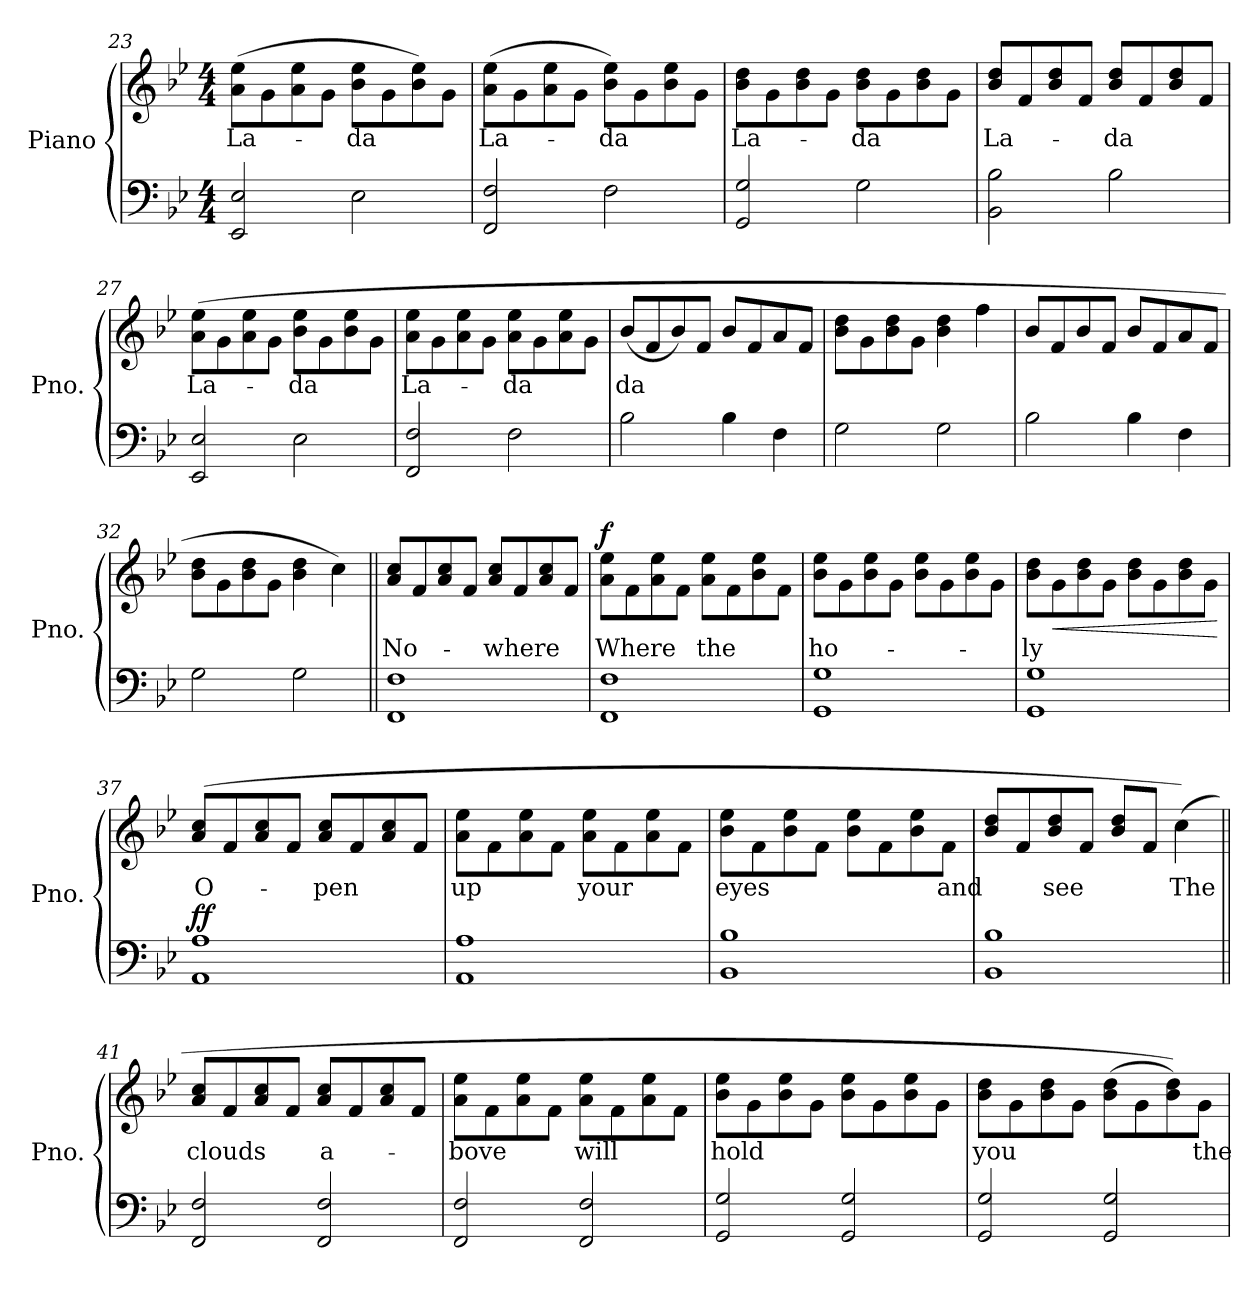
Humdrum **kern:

**kern	**kern	**text	**dynam
*part1	*part1	*part1	*part1
*staff2	*staff1	*staff1	*staff1/2
*I"Piano	*	*	*
*I'Pno.	*	*	*
*clefF4	*clefG2	*	*
*k[b-e-]	*k[b-e-]	*	*
*M4/4	*M4/4	*	*
=23	=23	=23	=23
2EE-/ 2E-/	(8a\ 8ee-\L	La-	.
.	8g\	.	.
.	8a\ 8ee-\	.	.
.	8g\J	.	.
2E-\	8b-\ 8ee-\L	da	.
.	8g\	.	.
.	8b-\ 8ee-\)	.	.
.	8g\J	.	.
=24	=24	=24	=24
2FF/ 2F/	(8a\ 8ee-\L	La-	.
.	8g\	.	.
.	8a\ 8ee-\	.	.
.	8g\J	.	.
2F\	8b-\ 8ee-\L)	da	.
.	8g\	.	.
.	8b-\ 8ee-\	.	.
.	8g\J	.	.
=25	=25	=25	=25
2GG/ 2G/	8b-\ 8dd\L	La-	.
.	8g\	.	.
.	8b-\ 8dd\	.	.
.	8g\J	.	.
2G\	8b-\ 8dd\L	da	.
.	8g\	.	.
.	8b-\ 8dd\	.	.
.	8g\J	.	.
!!LO:LB:g=z
=26	=26	=26	=26
2BB-\ 2B-\	8b-/ 8dd/L	La-	.
.	8f/	.	.
.	8b-/ 8dd/	.	.
.	8f/J	.	.
2B-\	8b-/ 8dd/L	da	.
.	8f/	.	.
.	8b-/ 8dd/	.	.
.	8f/J	.	.
=27	=27	=27	=27
2EE-/ 2E-/	(8a\ 8ee-\L	La-	.
.	8g\	.	.
.	8a\ 8ee-\	.	.
.	8g\J	.	.
2E-\	8b-\ 8ee-\L	da	.
.	8g\	.	.
.	8b-\ 8ee-\	.	.
.	8g\J	.	.
=28	=28	=28	=28
2FF/ 2F/	8a\ 8ee-\L	La-	.
.	8g\	.	.
.	8a\ 8ee-\	.	.
.	8g\J	.	.
2F\	8a\ 8ee-\L	da	.
.	8g\	.	.
.	8a\ 8ee-\	.	.
.	8g\J	.	.
=29	=29	=29	=29
2B-\	(8b-/L	da	.
.	8f/	.	.
.	8b-/)	.	.
.	8f/J	.	.
4B-\	8b-/L	.	.
.	8f/	.	.
4F\	8a/	.	.
.	8f/J	.	.
=30	=30	=30	=30
2G\	8b-\ 8dd\L	.	.
.	8g\	.	.
.	8b-\ 8dd\	.	.
.	8g\J	.	.
2G\	4b-\ 4dd\	.	.
.	4ff\	.	.
!!LO:LB:g=z
=31	=31	=31	=31
2B-\	8b-/L	.	.
.	8f/	.	.
.	8b-/	.	.
.	8f/J	.	.
4B-\	8b-/L	.	.
.	8f/	.	.
4F\	8a/	.	.
.	8f/J	.	.
=32	=32	=32	=32
2G\	8b-\ 8dd\L	.	.
.	8g\	.	.
.	8b-\ 8dd\	.	.
.	8g\J	.	.
2G\	4b-\ 4dd\	.	.
.	4cc\)	.	.
=33||	=33||	=33||	=33||
1FF 1F	8a/ 8cc/L	No-	.
.	8f/	.	.
.	8a/ 8cc/	.	.
.	8f/J	.	.
.	8a/ 8cc/L	where	.
.	8f/	.	.
.	8a/ 8cc/	.	.
.	8f/J	.	.
=34	=34	=34	=34
!	!	!	!LO:DY:a
1FF 1F	8a\ 8ee-\L	Where	f
.	8f\	.	.
.	8a\ 8ee-\	.	.
.	8f\J	.	.
.	8a\ 8ee-\L	the	.
.	8f\	.	.
.	8b-\ 8ee-\	.	.
.	8f\J	.	.
!!LO:LB:g=z
=35	=35	=35	=35
1GG 1G	8b-\ 8ee-\L	ho-	.
.	8g\	.	.
.	8b-\ 8ee-\	.	.
.	8g\J	.	.
.	8b-\ 8ee-\L	.	.
.	8g\	.	.
.	8b-\ 8ee-\	.	.
.	8g\J	.	.
=36	=36	=36	=36
1GG 1G	8b-\ 8dd\L	ly	.
!	!	!	!LO:HP:b
.	8g\	.	<
.	8b-\ 8dd\	.	.
.	8g\J	.	.
.	8b-\ 8dd\L	.	.
.	8g\	.	.
.	8b-\ 8dd\	.	.
.	8g\J	.	.
.	.	.	[
=37	=37	=37	=37
!	!	!	!LO:DY:a=2
1AA 1A	(8a/ 8cc/L	O-	ff
.	8f/	.	.
.	8a/ 8cc/	.	.
.	8f/J	.	.
.	8a/ 8cc/L	pen	.
.	8f/	.	.
.	8a/ 8cc/	.	.
.	8f/J	.	.
=38	=38	=38	=38
1AA 1A	8a\ 8ee-\L	up	.
.	8f\	.	.
.	8a\ 8ee-\	.	.
.	8f\J	.	.
.	8a\ 8ee-\L	your	.
.	8f\	.	.
.	8a\ 8ee-\	.	.
.	8f\J	.	.
!!LO:PB:g=z
=39	=39	=39	=39
1BB- 1B-	8b-\ 8ee-\L	eyes	.
.	8f\	.	.
.	8b-\ 8ee-\	.	.
.	8f\J	.	.
.	8b-\ 8ee-\L	.	.
.	8f\	.	.
.	8b-\ 8ee-\	.	.
.	8f\J	and	.
=40	=40	=40	=40
1BB- 1B-	8b-/ 8dd/L	.	.
.	8f/	.	.
.	8b-/ 8dd/	see	.
.	8f/J	.	.
.	8b-/ 8dd/L	.	.
.	8f/J	.	.
.	(4cc\)	The	.
=41||	=41||	=41||	=41||
2FF/ 2F/	8a/ 8cc/L	clouds	.
.	8f/	.	.
.	8a/ 8cc/	.	.
.	8f/J	.	.
2FF/ 2F/	8a/ 8cc/L	a-	.
.	8f/	.	.
.	8a/ 8cc/	.	.
.	8f/J	.	.
=42	=42	=42	=42
2FF/ 2F/	8a\ 8ee-\L	bove	.
.	8f\	.	.
.	8a\ 8ee-\	.	.
.	8f\J	.	.
2FF/ 2F/	8a\ 8ee-\L	will	.
.	8f\	.	.
.	8a\ 8ee-\	.	.
.	8f\J	.	.
!!LO:LB:g=z
=43	=43	=43	=43
2GG/ 2G/	8b-\ 8ee-\L	hold	.
.	8g\	.	.
.	8b-\ 8ee-\	.	.
.	8g\J	.	.
2GG/ 2G/	8b-\ 8ee-\L	.	.
.	8g\	.	.
.	8b-\ 8ee-\	.	.
.	8g\J	.	.
=44	=44	=44	=44
2GG/ 2G/	8b-\ 8dd\L	you	.
.	8g\	.	.
.	8b-\ 8dd\	.	.
.	8g\J	.	.
2GG/ 2G/	(8b-\ 8dd\L	.	.
.	8g\	.	.
.	8b-\ 8dd\))	.	.
.	8g\J	the	.
=	=	=	=
*-	*-	*-	*-
